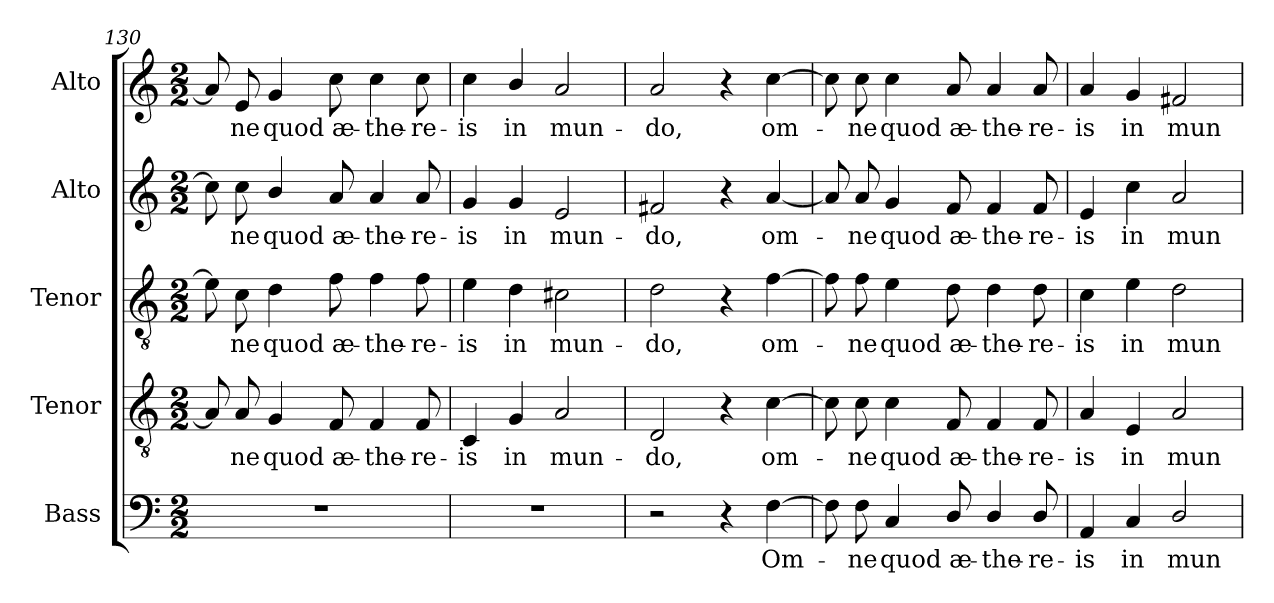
**kern	**text	**kern	**text	**kern	**text	**kern	**text	**kern	**text
*part5	*part5	*part4	*part4	*part3	*part3	*part2	*part2	*part1	*part1
*staff5	*staff5	*staff4	*staff4	*staff3	*staff3	*staff2	*staff2	*staff1	*staff1
*I"Bass	*	*I"Tenor	*	*I"Tenor	*	*I"Alto	*	*I"Alto	*
*I'B.	*	*	*	*I'T.	*	*I'A.	*	*I'A.	*
*clefF4	*	*clefGv2	*	*clefGv2	*	*clefG2	*	*clefG2	*
*	*	*ITrd7c12	*	*ITrd7c12	*	*	*	*	*
*k[]	*	*k[]	*	*k[]	*	*k[]	*	*k[]	*
*C:	*	*C:	*	*C:	*	*C:	*	*C:	*
*M2/2	*	*M2/2	*	*M2/2	*	*M2/2	*	*M2/2	*
=130	=130	=130	=130	=130	=130	=130	=130	=130	=130
1r	.	8AAi/]	.	8Ei\]	.	8cci\]	.	8ai/]	.
!	!	!	!LO:LY:b:color=#000000	!	!	!	!	!	!
!	!	!	!	!	!LO:LY:b:color=#000000	!	!	!	!
!	!	!	!	!	!	!	!LO:LY:b:color=#000000	!	!
!	!	!	!	!	!	!	!	!	!LO:LY:b:color=#000000
.	.	8AAi/	-ne	8Ci\	-ne	8cci\	-ne	8ei/	-ne
!	!	!	!LO:LY:b:color=#000000	!	!	!	!	!	!
!	!	!	!	!	!LO:LY:b:color=#000000	!	!	!	!
!	!	!	!	!	!	!	!LO:LY:b:color=#000000	!	!
!	!	!	!	!	!	!	!	!	!LO:LY:b:color=#000000
.	.	4GGi/	quod	4Di\	quod	4bi/	quod	4gi/	quod
!	!	!	!LO:LY:b:color=#000000	!	!	!	!	!	!
!	!	!	!	!	!LO:LY:b:color=#000000	!	!	!	!
!	!	!	!	!	!	!	!LO:LY:b:color=#000000	!	!
!	!	!	!	!	!	!	!	!	!LO:LY:b:color=#000000
.	.	8FFi/	æ-	8Fi\	æ-	8ai/	æ-	8cci\	æ-
!	!	!	!LO:LY:b:color=#000000	!	!	!	!	!	!
!	!	!	!	!	!LO:LY:b:color=#000000	!	!	!	!
!	!	!	!	!	!	!	!LO:LY:b:color=#000000	!	!
!	!	!	!	!	!	!	!	!	!LO:LY:b:color=#000000
.	.	4FFi/	-the-	4Fi\	-the-	4ai/	-the-	4cci\	-the-
!	!	!	!LO:LY:b:color=#000000	!	!	!	!	!	!
!	!	!	!	!	!LO:LY:b:color=#000000	!	!	!	!
!	!	!	!	!	!	!	!LO:LY:b:color=#000000	!	!
!	!	!	!	!	!	!	!	!	!LO:LY:b:color=#000000
.	.	8FFi/	-re-	8Fi\	-re-	8ai/	-re-	8cci\	-re-
=131	=131	=131	=131	=131	=131	=131	=131	=131	=131
!	!	!	!LO:LY:b:color=#000000	!	!	!	!	!	!
!	!	!	!	!	!LO:LY:b:color=#000000	!	!	!	!
!	!	!	!	!	!	!	!LO:LY:b:color=#000000	!	!
!	!	!	!	!	!	!	!	!	!LO:LY:b:color=#000000
1r	.	4CCi/	-is	4Ei\	-is	4gi/	-is	4cci\	-is
!	!	!	!LO:LY:b:color=#000000	!	!	!	!	!	!
!	!	!	!	!	!LO:LY:b:color=#000000	!	!	!	!
!	!	!	!	!	!	!	!LO:LY:b:color=#000000	!	!
!	!	!	!	!	!	!	!	!	!LO:LY:b:color=#000000
.	.	4GGi/	in	4Di\	in	4gi/	in	4bi/	in
!	!	!	!LO:LY:b:color=#000000	!	!	!	!	!	!
!	!	!	!	!	!LO:LY:b:color=#000000	!	!	!	!
!	!	!	!	!	!	!	!LO:LY:b:color=#000000	!	!
!	!	!	!	!	!	!	!	!	!LO:LY:b:color=#000000
.	.	2AAi/	mun-	2C#Xi\	mun-	2ei/	mun-	2ai/	mun-
=132	=132	=132	=132	=132	=132	=132	=132	=132	=132
!	!	!	!LO:LY:b:color=#000000	!	!	!	!	!	!
!	!	!	!	!	!LO:LY:b:color=#000000	!	!	!	!
!	!	!	!	!	!	!	!LO:LY:b:color=#000000	!	!
!	!	!	!	!	!	!	!	!	!LO:LY:b:color=#000000
2r	.	2DDi/	-do,	2Di\	-do,	2f#Xi/	-do,	2ai/	-do,
4r	.	4r	.	4r	.	4r	.	4r	.
!	!LO:LY:b:color=#000000	!	!	!	!	!	!	!	!
!	!	!	!LO:LY:b:color=#000000	!	!	!	!	!	!
!	!	!	!	!	!LO:LY:b:color=#000000	!	!	!	!
!	!	!	!	!	!	!	!LO:LY:b:color=#000000	!	!
!	!	!	!	!	!	!	!	!	!LO:LY:b:color=#000000
[4Fi\	Om-	[4Ci\	om-	[4Fi\	om-	[4ai/	om-	[4cci\	om-
=133	=133	=133	=133	=133	=133	=133	=133	=133	=133
8Fi\]	.	8Ci\]	.	8Fi\]	.	8ai/]	.	8cci\]	.
!	!LO:LY:b:color=#000000	!	!	!	!	!	!	!	!
!	!	!	!LO:LY:b:color=#000000	!	!	!	!	!	!
!	!	!	!	!	!LO:LY:b:color=#000000	!	!	!	!
!	!	!	!	!	!	!	!LO:LY:b:color=#000000	!	!
!	!	!	!	!	!	!	!	!	!LO:LY:b:color=#000000
8Fi\	-ne	8Ci\	-ne	8Fi\	-ne	8ai/	-ne	8cci\	-ne
!	!LO:LY:b:color=#000000	!	!	!	!	!	!	!	!
!	!	!	!LO:LY:b:color=#000000	!	!	!	!	!	!
!	!	!	!	!	!LO:LY:b:color=#000000	!	!	!	!
!	!	!	!	!	!	!	!LO:LY:b:color=#000000	!	!
!	!	!	!	!	!	!	!	!	!LO:LY:b:color=#000000
4Ci/	quod	4Ci\	quod	4Ei\	quod	4gi/	quod	4cci\	quod
!	!LO:LY:b:color=#000000	!	!	!	!	!	!	!	!
!	!	!	!LO:LY:b:color=#000000	!	!	!	!	!	!
!	!	!	!	!	!LO:LY:b:color=#000000	!	!	!	!
!	!	!	!	!	!	!	!LO:LY:b:color=#000000	!	!
!	!	!	!	!	!	!	!	!	!LO:LY:b:color=#000000
8Di/	æ-	8FFi/	æ-	8Di\	æ-	8fi/	æ-	8ai/	æ-
!	!LO:LY:b:color=#000000	!	!	!	!	!	!	!	!
!	!	!	!LO:LY:b:color=#000000	!	!	!	!	!	!
!	!	!	!	!	!LO:LY:b:color=#000000	!	!	!	!
!	!	!	!	!	!	!	!LO:LY:b:color=#000000	!	!
!	!	!	!	!	!	!	!	!	!LO:LY:b:color=#000000
4Di/	-the-	4FFi/	-the-	4Di\	-the-	4fi/	-the-	4ai/	-the-
!	!LO:LY:b:color=#000000	!	!	!	!	!	!	!	!
!	!	!	!LO:LY:b:color=#000000	!	!	!	!	!	!
!	!	!	!	!	!LO:LY:b:color=#000000	!	!	!	!
!	!	!	!	!	!	!	!LO:LY:b:color=#000000	!	!
!	!	!	!	!	!	!	!	!	!LO:LY:b:color=#000000
8Di/	-re-	8FFi/	-re-	8Di\	-re-	8fi/	-re-	8ai/	-re-
!!LO:LB:g=z
=134	=134	=134	=134	=134	=134	=134	=134	=134	=134
!	!LO:LY:b:color=#000000	!	!	!	!	!	!	!	!
!	!	!	!LO:LY:b:color=#000000	!	!	!	!	!	!
!	!	!	!	!	!LO:LY:b:color=#000000	!	!	!	!
!	!	!	!	!	!	!	!LO:LY:b:color=#000000	!	!
!	!	!	!	!	!	!	!	!	!LO:LY:b:color=#000000
4AAi/	-is	4AAi/	-is	4Ci\	-is	4ei/	-is	4ai/	-is
!	!LO:LY:b:color=#000000	!	!	!	!	!	!	!	!
!	!	!	!LO:LY:b:color=#000000	!	!	!	!	!	!
!	!	!	!	!	!LO:LY:b:color=#000000	!	!	!	!
!	!	!	!	!	!	!	!LO:LY:b:color=#000000	!	!
!	!	!	!	!	!	!	!	!	!LO:LY:b:color=#000000
4Ci/	in	4EEi/	in	4Ei\	in	4cci\	in	4gi/	in
!	!LO:LY:b:color=#000000	!	!	!	!	!	!	!	!
!	!	!	!LO:LY:b:color=#000000	!	!	!	!	!	!
!	!	!	!	!	!LO:LY:b:color=#000000	!	!	!	!
!	!	!	!	!	!	!	!LO:LY:b:color=#000000	!	!
!	!	!	!	!	!	!	!	!	!LO:LY:b:color=#000000
2Di/	mun-	2AAi/	mun-	2Di\	mun-	2ai/	mun-	2f#Xi/	mun-
=	=	=	=	=	=	=	=	=	=
*-	*-	*-	*-	*-	*-	*-	*-	*-	*-
